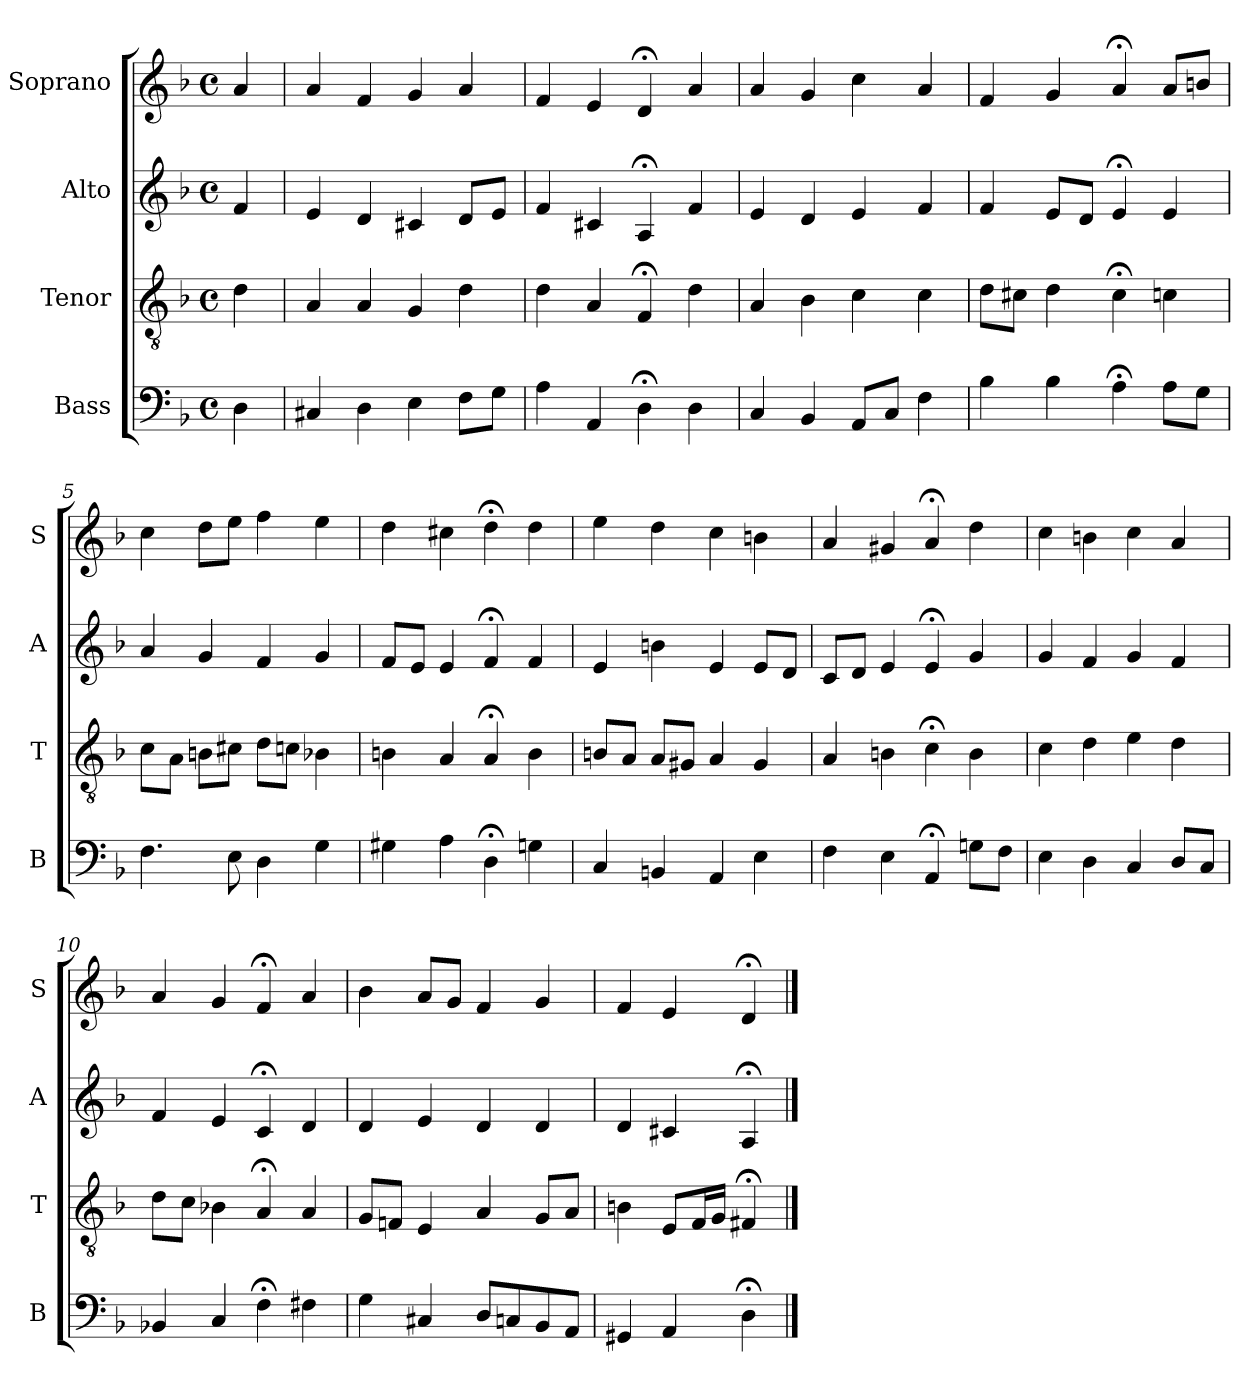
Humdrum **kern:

**kern	**kern	**kern	**kern
*part4	*part3	*part2	*part1
*staff4	*staff3	*staff2	*staff1
*I"Bass	*I"Tenor	*I"Alto	*I"Soprano
*I'B	*I'T	*I'A	*I'S
*clefF4	*clefGv2	*clefG2	*clefG2
*k[b-]	*k[b-]	*k[b-]	*k[b-]
*d:	*d:	*d:	*d:
*M4/4	*M4/4	*M4/4	*M4/4
*met(c)	*met(c)	*met(c)	*met(c)
*MM100	*MM100	*MM100	*MM100
=	=	=	=
4D	4d	4f	4a
=1	=1	=1	=1
4C#X	4A	4e	4a
4D	4A	4d	4f
4E	4Gi	4c#Xi	4g
8FL	4di	8diL	4a
8GJ	.	8eJ	.
=2	=2	=2	=2
4A	4d	4f	4f
4AA	4A	4c#X	4e
4D;<	4F;<	4A;<	4d;<
4D	4d	4f	4a
=3	=3	=3	=3
4C	4A	4e	4a
4BB-	4B-	4d	4g
8AAL	4c	4e	4cc
8CJ	.	.	.
4F	4c	4f	4a
=4	=4	=4	=4
4B-	8dL	4f	4f
.	8c#XJ	.	.
4B-	4d	8eL	4g
.	.	8dJ	.
4A;<	4c#;<	4e;<	4a;<
8AL	4cn	4e	8aL
8GJ	.	.	8bnJ
=5	=5	=5	=5
4.F	8cL	4a	4cc
.	8AJ	.	.
.	8BnL	4g	8ddL
8E	8c#XJ	.	8eeJ
4D	8dL	4f	4ff
.	8cnJ	.	.
4G	4B-X	4g	4ee
=6	=6	=6	=6
4G#X	4Bn	8fL	4dd
.	.	8eJ	.
4A	4A	4e	4cc#X
4D;<	4A;<	4f;<	4dd;<
4Gn	4B	4f	4dd
=7	=7	=7	=7
4C	8BnL	4e	4ee
.	8AJ	.	.
4BBn	8AL	4bn	4dd
.	8G#XJ	.	.
4AA	4A	4e	4cc
4E	4G#	8eL	4bn
.	.	8dJ	.
=8	=8	=8	=8
4F	4A	8cL	4a
.	.	8dJ	.
4E	4Bn	4e	4g#X
4AA;<	4c;<	4e;<	4a;<
8GnL	4B	4g	4dd
8FJ	.	.	.
=9	=9	=9	=9
4E	4c	4g	4cc
4D	4d	4f	4bn
4C	4e	4g	4cc
8DL	4d	4f	4a
8CJ	.	.	.
=10	=10	=10	=10
4BB-X	8dL	4f	4a
.	8cJ	.	.
4C	4B-X	4e	4g
4F;<	4A;<	4c;<	4f;<
4F#X	4A	4d	4a
=11	=11	=11	=11
4G	8GL	4d	4b-
.	8FnJ	.	.
4C#X	4E	4e	8aL
.	.	.	8gJ
8DL	4A	4d	4f
8Cn	.	.	.
8BB-	8GL	4d	4g
8AAJ	8AJ	.	.
=12	=12	=12	=12
4GG#X	4Bn	4d	4f
4AA	8EL	4c#X	4e
.	16FL	.	.
.	16GJJ	.	.
4D;<	4F#X;<	4A;<	4d;<
==	==	==	==
*-	*-	*-	*-
